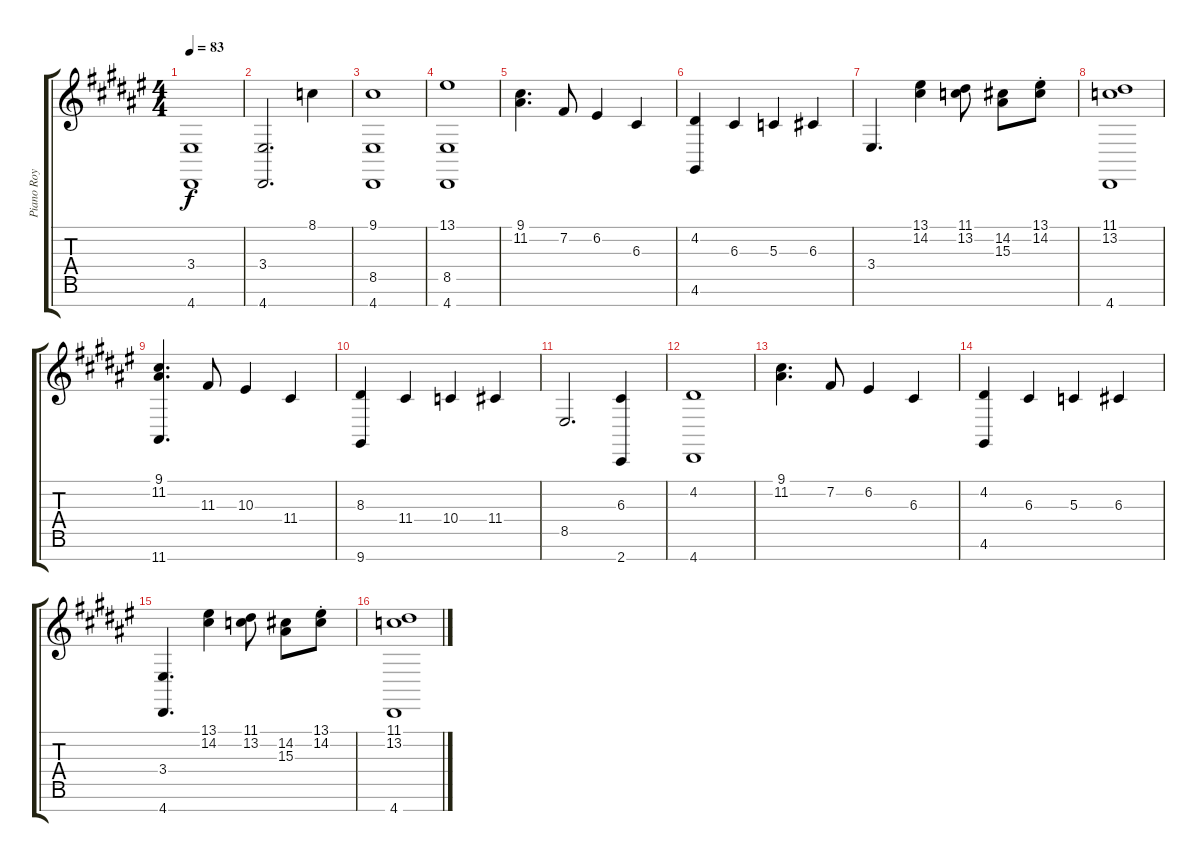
\track ("Piano Roy " "Piano Roy ") {instrument acousticgrandpiano}
\staff {score tabs}
\tuning (E4 B3 G3 D3 A2 E2 B1) {hide}
\ts (4 4)
\tempo 83
\clef g2
\ks d#minor
(3.4 4.7).1{dy f instrument acousticgrandpiano} |
(3.4 4.7).2{d} 8.1.4 |
(9.1 8.5 4.7).1 |
(13.1 8.5 4.7).1 |
(9.1 11.2).4{d} 7.2.8 6.2.4 6.3.4 |
(4.2 4.6).4 6.3.4 5.3.4 6.3.4 |
3.4.4{d} (13.1 14.2).4 (11.1 13.2).8 (14.2 15.3).8 (13.1{st} 14.2).8 |
(11.1 13.2 4.7).1 |
(9.1 11.2 11.7).4{d} 11.3.8 10.3.4 11.4.4 |
(8.3 9.7).4 11.4.4 10.4.4 11.4.4 |
8.5.2{d} (6.3 2.7).4 |
(4.2 4.7).1 |
(9.1 11.2).4{d} 7.2.8 6.2.4 6.3.4 |
(4.2 4.6).4 6.3.4 5.3.4 6.3.4 |
(3.4 4.7).4{d} (13.1 14.2).4 (11.1 13.2).8 (14.2 15.3).8 (13.1{st} 14.2).8 |
(11.1 13.2 4.7).1
